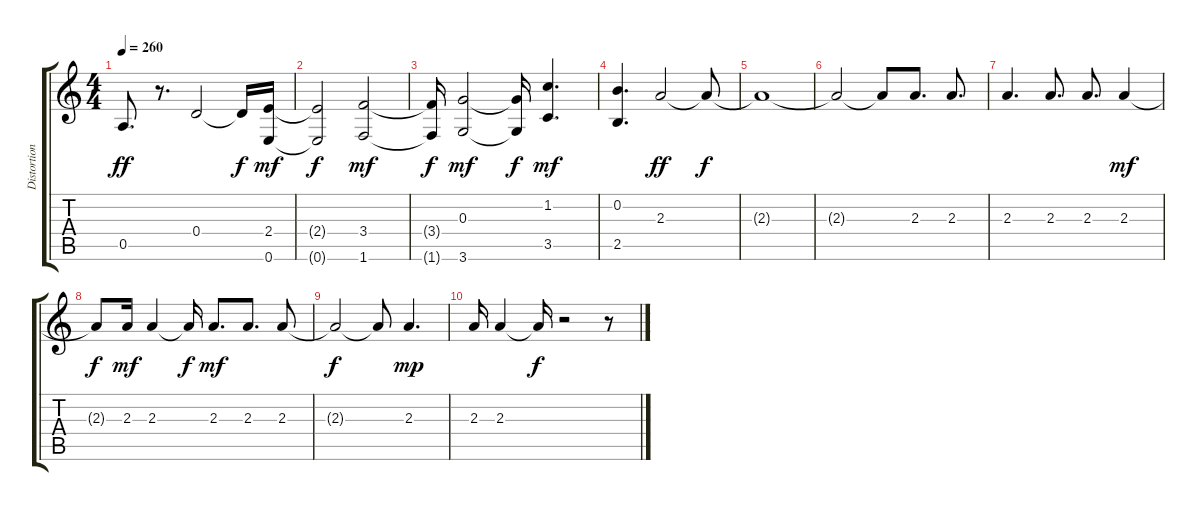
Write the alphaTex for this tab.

\track ("Distortion Guitar" "Distortion") {instrument distortionguitar}
\staff {score tabs}
\tuning (E4 B3 G3 D3 A2 E2) {hide}
\ts (4 4)
\tempo 260
\clef g2
\ks c
0.5.8{d dy ff} r.8{d} 0.4.2 0.4{t}.16{dy f} (2.4 0.6).16{dy mf} |
(2.4{t} 0.6{t}).2{dy f} (3.4 1.6).2{dy mf} |
(3.4{t} 1.6{t}).16{dy f} (0.3 3.6).2{dy mf} (0.3{t} 3.6{t}).16{dy f} (1.2 3.5).4{d dy mf} |
(0.2 2.5).4{d} 2.3.2{dy ff volume 14} 2.3{t}.8{dy f} |
2.3{t}.1 |
2.3{t}.2 2.3{t}.8 2.3.8{d volume 9} 2.3.8{d volume 9} |
2.3.4{d volume 9} 2.3.8{d volume 8} 2.3.8{d volume 7} 2.3.4{dy mf volume 7} |
2.3{t}.8{dy f} 2.3.16{dy mf volume 6} 2.3.4{volume 6} 2.3{t}.16{dy f} 2.3.8{d dy mf volume 6} 2.3.8{d volume 5} 2.3.8{volume 5} |
2.3{t}.2{dy f} 2.3{t}.8 2.3.4{d dy mp volume 3} |
2.3.16{volume 2} 2.3.4{volume 2} 2.3{t}.16{dy f} r.2 r.8
